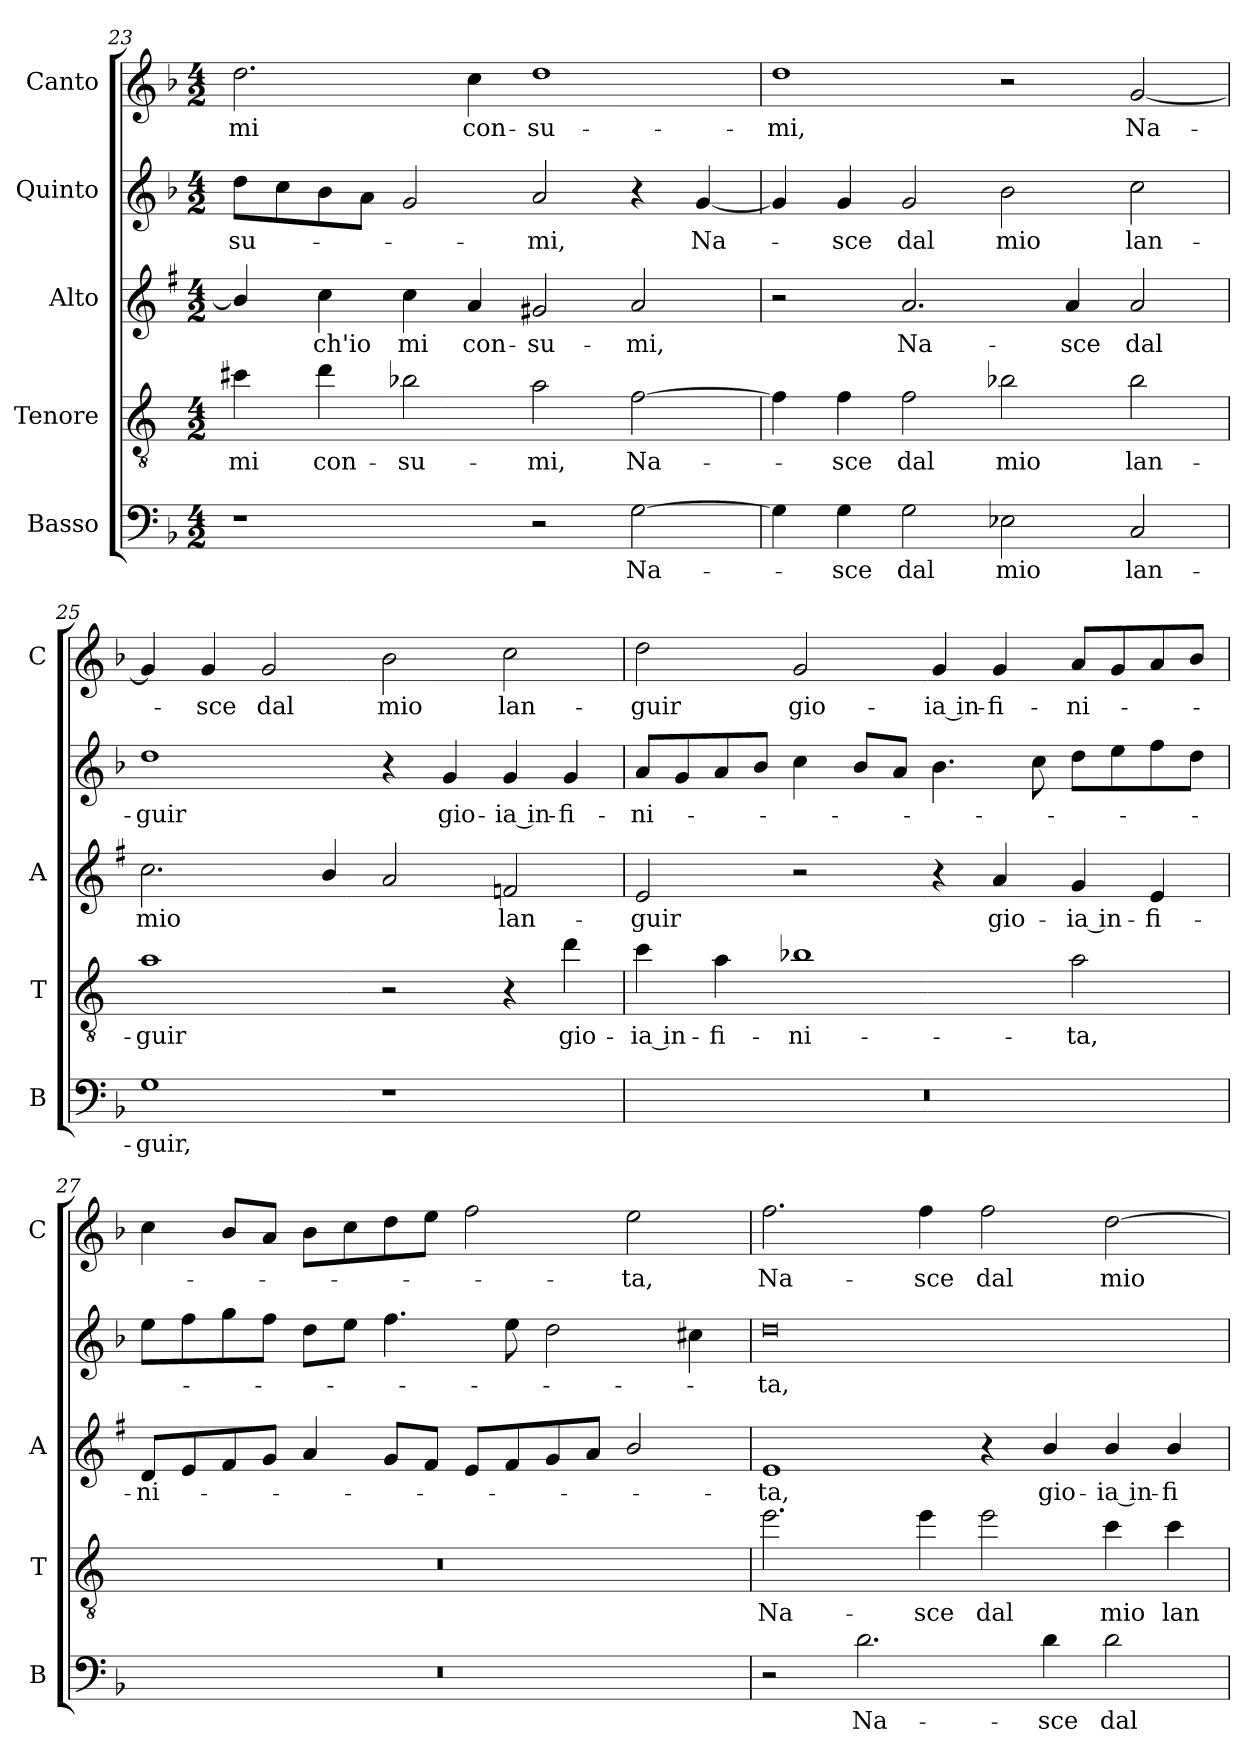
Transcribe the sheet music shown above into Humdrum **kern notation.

**kern	**text	**kern	**text	**kern	**text	**kern	**text	**kern	**text
*part5	*part5	*part4	*part4	*part3	*part3	*part2	*part2	*part1	*part1
*staff5	*staff5	*staff4	*staff4	*staff3	*staff3	*staff2	*staff2	*staff1	*staff1
*I"Basso	*	*I"Tenore	*	*I"Alto	*	*I"Quinto	*	*I"Canto	*
*I'B	*	*I'T	*	*I'A	*	*	*	*I'C	*
*clefF4	*	*clefGv2	*	*clefG2	*	*clefG2	*	*clefG2	*
*	*	*ITrd4c7	*	*ITrd1c2	*	*	*	*	*
*k[b-]	*	*k[b-]	*	*k[b-]	*	*k[b-]	*	*k[b-]	*
*F:	*	*F:	*	*F:	*	*F:	*	*F:	*
*M4/2	*	*M4/2	*	*M4/2	*	*M4/2	*	*M4/2	*
=23	=23	=23	=23	=23	=23	=23	=23	=23	=23
!	!	!	!LO:LY:b	!	!	!	!LO:LY:b	!	!LO:LY:b
1r	.	4f#X\	mi	4a/]	.	8dd\L	-su-	2.dd\	mi
.	.	.	.	.	.	8cc\	.	.	.
!	!	!	!LO:LY:b	!	!LO:LY:b	!	!	!	!
.	.	4g\	con-	4b-\	-ch'io	8b-\	.	.	.
.	.	.	.	.	.	8a\J	.	.	.
!	!	!	!LO:LY:b	!	!LO:LY:b	!	!	!	!
.	.	2e-X\	-su-	4b-\	mi	2g/	.	.	.
!	!	!	!	!	!LO:LY:b	!	!	!	!LO:LY:b
.	.	.	.	4g/	con-	.	.	4cc\	con-
!	!	!	!LO:LY:b	!	!LO:LY:b	!	!LO:LY:b	!	!LO:LY:b
2r	.	2d\	-mi,	2f#X/	-su-	2a/	-mi,	1dd	-su-
!	!LO:LY:b	!	!LO:LY:b	!	!LO:LY:b	!	!	!	!
[2G\	Na-	[2B-\	Na-	2g/	-mi,	4r	.	.	.
!	!	!	!	!	!	!	!LO:LY:b	!	!
.	.	.	.	.	.	[4g/	Na-	.	.
!!LO:LB:g=z
=24	=24	=24	=24	=24	=24	=24	=24	=24	=24
!	!	!	!	!	!	!	!	!	!LO:LY:b
4G\]	.	4B-\]	.	2r	.	4g/]	.	1dd	-mi,
!	!LO:LY:b	!	!LO:LY:b	!	!	!	!LO:LY:b	!	!
4G\	-sce	4B-\	-sce	.	.	4g/	-sce	.	.
!	!LO:LY:b	!	!LO:LY:b	!	!LO:LY:b	!	!LO:LY:b	!	!
2G\	dal	2B-\	dal	2.g/	Na-	2g/	dal	.	.
!	!LO:LY:b	!	!LO:LY:b	!	!	!	!LO:LY:b	!	!
2E-X\	mio	2e-X\	mio	.	.	2b-\	mio	2r	.
!	!	!	!	!	!LO:LY:b	!	!	!	!
.	.	.	.	4g/	-sce	.	.	.	.
!	!LO:LY:b	!	!LO:LY:b	!	!LO:LY:b	!	!LO:LY:b	!	!LO:LY:b
2C/	lan-	2e-\	lan-	2g/	dal	2cc\	lan-	[2g/	Na-
=25	=25	=25	=25	=25	=25	=25	=25	=25	=25
!	!LO:LY:b	!	!LO:LY:b	!	!LO:LY:b	!	!LO:LY:b	!	!
1G	-guir,	1d	-guir	2.b-\	mio	1dd	-guir	4g/]	.
!	!	!	!	!	!	!	!	!	!LO:LY:b
.	.	.	.	.	.	.	.	4g/	-sce
!	!	!	!	!	!	!	!	!	!LO:LY:b
.	.	.	.	.	.	.	.	2g/	dal
.	.	.	.	4a/	.	.	.	.	.
!	!	!	!	!	!	!	!	!	!LO:LY:b
1r	.	2r	.	2g/	.	4r	.	2b-\	mio
!	!	!	!	!	!	!	!LO:LY:b	!	!
.	.	.	.	.	.	4g/	gio-	.	.
!	!	!	!	!	!LO:LY:b	!	!LO:LY:b	!	!LO:LY:b
.	.	4r	.	2e-X/	lan-	4g/	-ia in-	2cc\	lan-
!	!	!	!LO:LY:b	!	!	!	!LO:LY:b	!	!
.	.	4g\	gio-	.	.	4g/	-fi-	.	.
=26	=26	=26	=26	=26	=26	=26	=26	=26	=26
!	!	!	!LO:LY:b	!	!LO:LY:b	!	!LO:LY:b	!	!LO:LY:b
0r	.	4f\	-ia in-	2d/	-guir	8a/L	-ni-	2dd\	-guir
.	.	.	.	.	.	8g/	.	.	.
!	!	!	!LO:LY:b	!	!	!	!	!	!
.	.	4d\	-fi-	.	.	8a/	.	.	.
.	.	.	.	.	.	8b-/J	.	.	.
!	!	!	!LO:LY:b	!	!	!	!	!	!LO:LY:b
.	.	1e-X	-ni-	2r	.	4cc\	.	2g/	gio-
.	.	.	.	.	.	8b-/L	.	.	.
.	.	.	.	.	.	8a/J	.	.	.
!	!	!	!	!	!	!	!	!	!LO:LY:b
.	.	.	.	4r	.	4.b-\	.	4g/	-ia in-
!	!	!	!	!	!LO:LY:b	!	!	!	!LO:LY:b
.	.	.	.	4g/	gio-	.	.	4g/	-fi-
.	.	.	.	.	.	8cc\	.	.	.
!	!	!	!LO:LY:b	!	!LO:LY:b	!	!	!	!LO:LY:b
.	.	2d\	-ta,	4f/	-ia in-	8dd\L	.	8a/L	-ni-
.	.	.	.	.	.	8ee\	.	8g/	.
!	!	!	!	!	!LO:LY:b	!	!	!	!
.	.	.	.	4d/	-fi-	8ff\	.	8a/	.
.	.	.	.	.	.	8dd\J	.	8b-/J	.
!!LO:PB:g=z
=27	=27	=27	=27	=27	=27	=27	=27	=27	=27
!	!	!	!	!	!LO:LY:b	!	!	!	!
0r	.	0r	.	8c/L	-ni-	8ee\L	.	4cc\	.
.	.	.	.	8d/	.	8ff\	.	.	.
.	.	.	.	8e/	.	8gg\	.	8b-/L	.
.	.	.	.	8f/J	.	8ff\J	.	8a/J	.
.	.	.	.	4g/	.	8dd\L	.	8b-\L	.
.	.	.	.	.	.	8ee\J	.	8cc\	.
.	.	.	.	8f/L	.	4.ff\	.	8dd\	.
.	.	.	.	8e/J	.	.	.	8ee\J	.
.	.	.	.	8d/L	.	.	.	2ff\	.
.	.	.	.	8e/	.	8ee\	.	.	.
.	.	.	.	8f/	.	2dd\	.	.	.
.	.	.	.	8g/J	.	.	.	.	.
!	!	!	!	!	!	!	!	!	!LO:LY:b
.	.	.	.	2a/	.	.	.	2ee\	-ta,
.	.	.	.	.	.	4cc#X\	.	.	.
=28	=28	=28	=28	=28	=28	=28	=28	=28	=28
!	!	!	!LO:LY:b	!	!LO:LY:b	!	!LO:LY:b	!	!LO:LY:b
2r	.	2.a\	Na-	1d	-ta,	0dd	-ta,	2.ff\	Na-
!	!LO:LY:b	!	!	!	!	!	!	!	!
2.d\	Na-	.	.	.	.	.	.	.	.
!	!	!	!LO:LY:b	!	!	!	!	!	!LO:LY:b
.	.	4a\	-sce	.	.	.	.	4ff\	-sce
!	!	!	!LO:LY:b	!	!	!	!	!	!LO:LY:b
.	.	2a\	dal	4r	.	.	.	2ff\	dal
!	!LO:LY:b	!	!	!	!LO:LY:b	!	!	!	!
4d\	-sce	.	.	4a/	gio-	.	.	.	.
!	!LO:LY:b	!	!LO:LY:b	!	!LO:LY:b	!	!	!	!LO:LY:b
2d\	dal	4f\	mio	4a/	-ia in-	.	.	[2dd\	mio
!	!	!	!LO:LY:b	!	!LO:LY:b	!	!	!	!
.	.	4f\	lan-	4a/	-fi-	.	.	.	.
=	=	=	=	=	=	=	=	=	=
*-	*-	*-	*-	*-	*-	*-	*-	*-	*-
